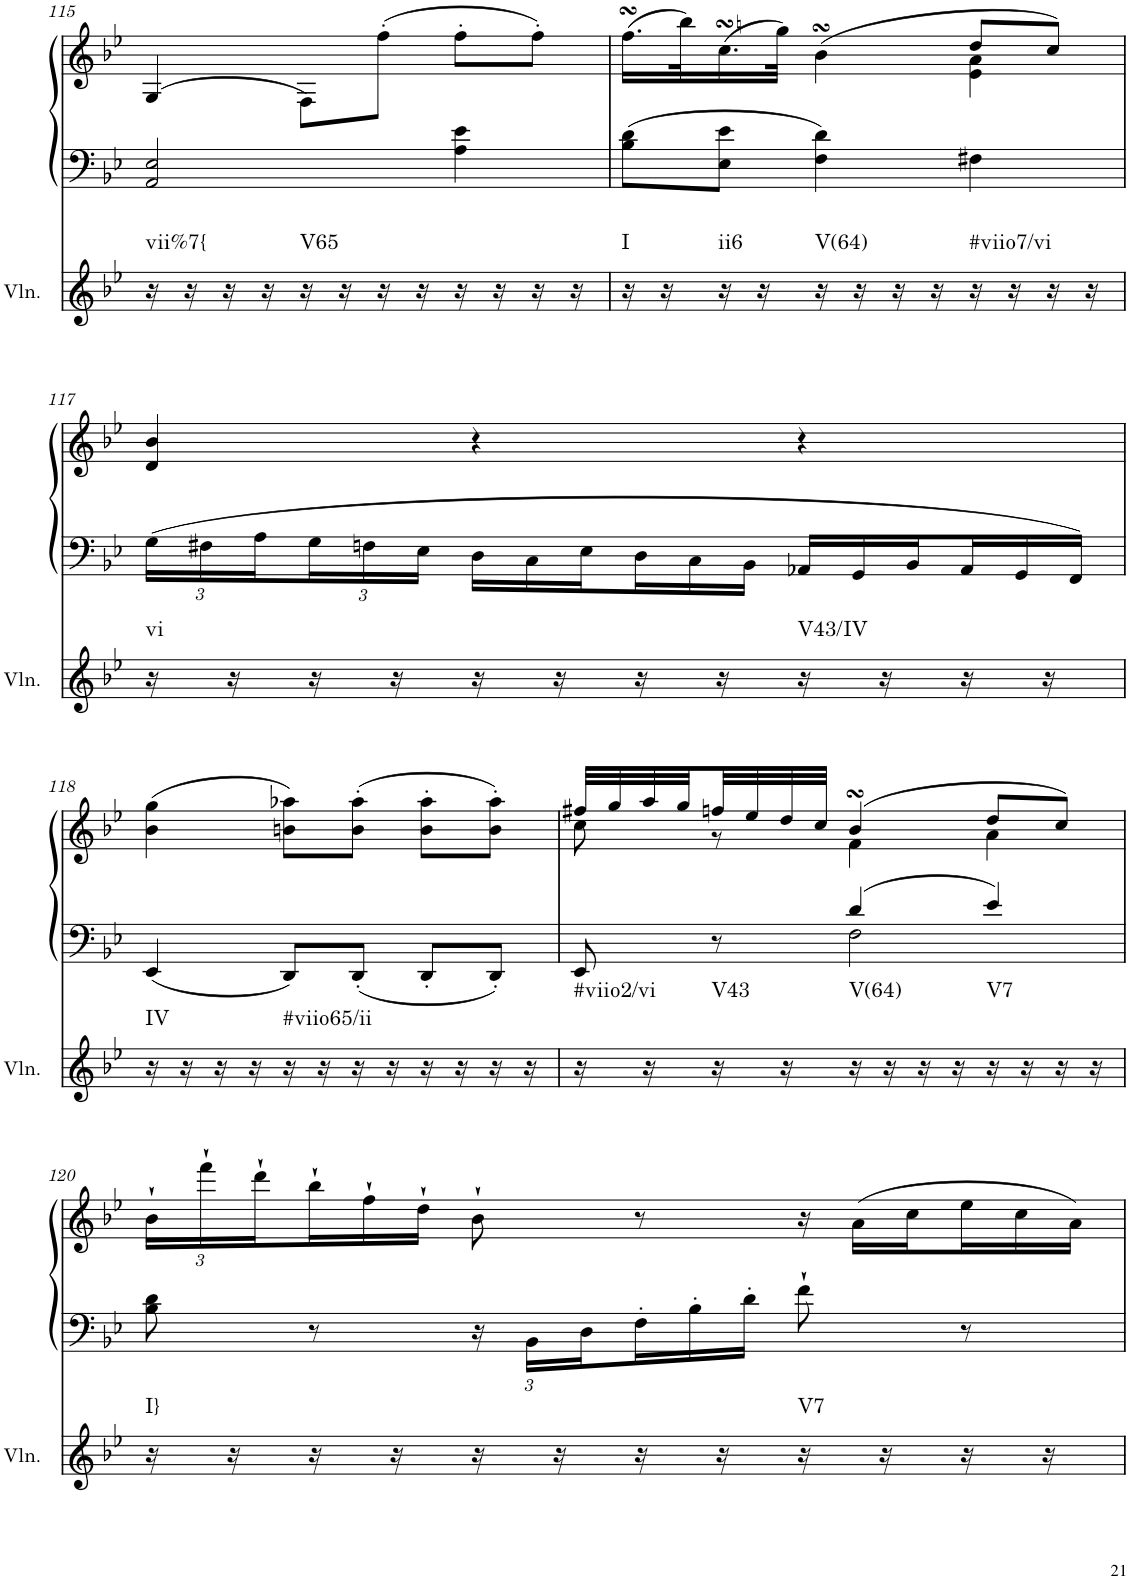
**kern	**harte	**kern	**kern
*part2	*part2	*part1	*part1
*staff3	*	*staff2	*staff1
*I"Violin	*	*I"unbenannt2	*
*I'Vln.	*	*	*
!!LO:PB:g=z
*clefG2	*	*clefF4	*clefG2
*k[b-e-]	*	*k[b-e-]	*k[b-e-]
*M3/4	*	*M3/4	*M3/4
=115	=115	=115	=115
!	!LO:H:kt=vii%7{	!	!
16r	N	2AA/ 2E-/	(4G/
16r	.	.	.
16r	.	.	.
16r	.	.	.
!	!LO:H:kt=V65	!	!
16r	N	.	8F\L)
16r	.	.	.
16r	.	.	(8ff'\J
16r	.	.	.
16r	.	4A\ 4e-\	8ff'\L
16r	.	.	.
16r	.	.	8ff'\J)
16r	.	.	.
=116	=116	=116	=116
*	*	*	*^
!	!LO:H:kt=I	!	!	!
16r	N	8B-\ 8d\L	(16.ffsSSS\LL	2ryy
16r	.	.	.	.
.	.	.	32bb-\K)	.
!	!LO:H:kt=ii6	!	!	!
16r	N	8E-\ 8e-\J	(16.ccsSSS\	.
16r	.	.	.	.
.	.	.	32gg\JJk)	.
!	!LO:H:kt=V(64)	!	!	!
16r	N	4F\ 4d\	(4b-sSSs\	.
16r	.	.	.	.
16r	.	.	.	.
16r	.	.	.	.
!	!LO:H:kt=#viio7/vi	!	!	!
16r	N	4F#X\	8dd/L	4e-\ 4a\
16r	.	.	.	.
16r	.	.	8cc/J)	.
16r	.	.	.	.
*	*	*	*v	*v
!!LO:LB:g=z
=117	=117	=117	=117
*	*	*Xbrackettup	*
!	!LO:H:kt=vi	!	!
16r	N	24G\LL	4d/ 4b-/
.	.	24F#X\	.
16r	.	.	.
.	.	24A\	.
16r	.	24G\	.
.	.	24Fn\	.
16r	.	.	.
.	.	24E-\JJ	.
*	*	*Xtuplet	*
16r	.	24D\LL	4r
.	.	24C\	.
16r	.	.	.
.	.	24E-\	.
16r	.	24D\	.
.	.	24C\	.
16r	.	.	.
.	.	24BB-\JJ	.
!	!LO:H:kt=V43/IV	!	!
16r	N	24AA-X/LL	4r
.	.	24GG/	.
16r	.	.	.
.	.	24BB-/	.
16r	.	24AA-/	.
.	.	24GG/	.
16r	.	.	.
.	.	24FF/JJ	.
!!LO:LB:g=z
=118	=118	=118	=118
!	!LO:H:kt=IV	!	!
16r	N	4EE-/	(4b-\ 4gg\
16r	.	.	.
16r	.	.	.
16r	.	.	.
!	!LO:H:kt=#viio65/ii	!	!
16r	N	8DD/L	8bn\ 8aa-X\L)
16r	.	.	.
16r	.	8DD'/J	(8b\' 8aa-\'J
16r	.	.	.
16r	.	8DD'/L	8b\' 8aa-\'L
16r	.	.	.
16r	.	8DD'/J	8b\' 8aa-\'J)
16r	.	.	.
=119	=119	=119	=119
*	*	*^	*^
!	!LO:H:kt=#viio2/vi	!	!	!	!
16r	N	8EE-/	4ryy	32ff#X/LLL	8cc\
.	.	.	.	32gg/	.
16r	.	.	.	32aa/	.
.	.	.	.	32gg/	.
!	!LO:H:kt=V43	!	!	!	!
16r	N	8r	.	32ffn/	8r
.	.	.	.	32ee-/	.
16r	.	.	.	32dd/	.
.	.	.	.	32cc/JJJ	.
!	!LO:H:kt=V(64)	!	!	!	!
16r	N	4d/	2F\	(4b-sSSs/	4f\
16r	.	.	.	.	.
16r	.	.	.	.	.
16r	.	.	.	.	.
!	!LO:H:kt=V7	!	!	!	!
16r	N	4e-/	.	8dd/L	4a\
16r	.	.	.	.	.
16r	.	.	.	8cc/J)	.
16r	.	.	.	.	.
*	*	*v	*v	*	*
*	*	*	*v	*v
!!LO:LB:g=z
=120	=120	=120	=120
*	*	*	*Xbrackettup
!	!LO:H:kt=I}	!	!
16r	N	8B-\ 8d\	24b-`\LL
.	.	.	24fff`\
16r	.	.	.
.	.	.	24ddd`\
*	*	*	*Xtuplet
16r	.	8r	24bb-`\
.	.	.	24ff`\
16r	.	.	.
.	.	.	24dd`\JJ
*	*	*tuplet	*
16r	.	24r	8b-`\
.	.	24BB-\LL	.
16r	.	.	.
.	.	24D\	.
*	*	*Xtuplet	*
16r	.	24F'\	8r
.	.	24B-'\	.
16r	.	.	.
.	.	24d'\JJ	.
!	!LO:H:kt=V7	!	!
16r	N	8f`\	24r
.	.	.	(24a\LL
16r	.	.	.
.	.	.	24cc\
16r	.	8r	24ee-\
.	.	.	24cc\
16r	.	.	.
.	.	.	24a\JJ)
=	=	=	=
*-	*-	*-	*-
